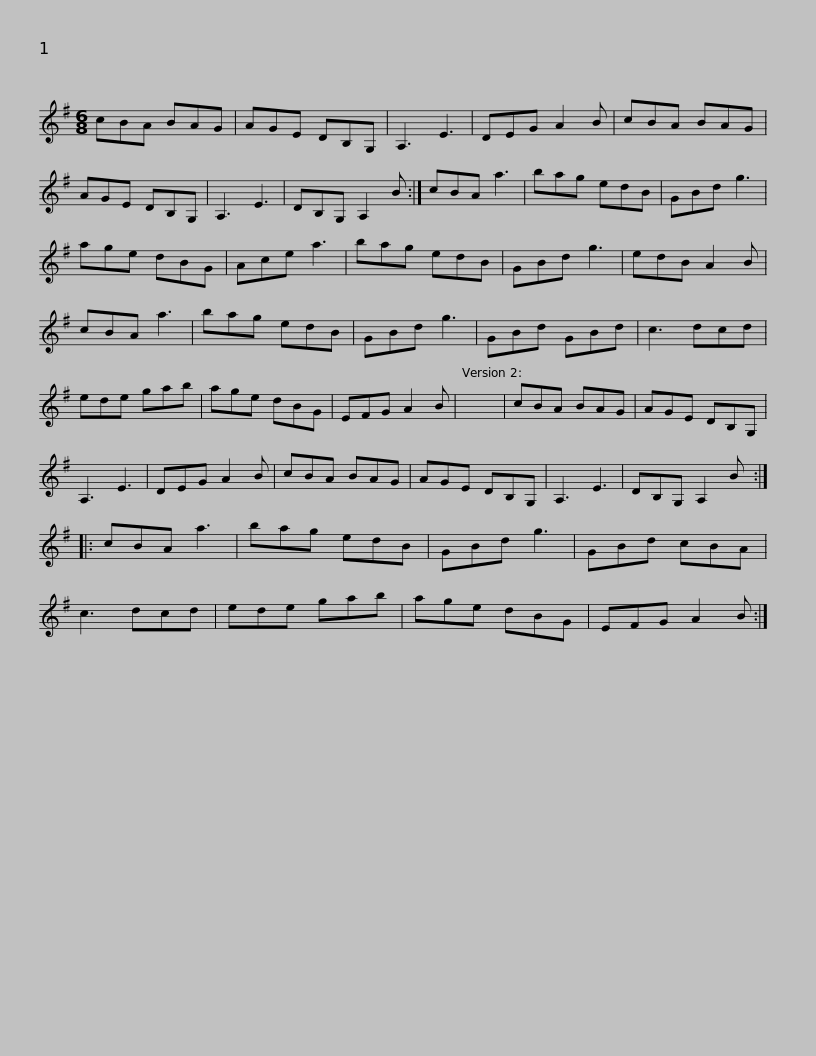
X:1
L:1/8
M:6/8
I:linebreak $
K:G
V:1 treble
V:1
 cBA BAG | AGE DB,G, | A,3 E3 | DEG A2 B | cBA BAG | %5
 AGE DB,G, | A,3 E3 | DB,G, A,2 B :|$ cBA a3 | bag edB | %10
 GBd g3 | age dBG | Ace a3 | bag edB | GBd g3 | %15
 edB A2 B |$ cBA a3 | bag edB | GBd g3 | GBd GBd | %20
 c3 dcd | ede gab | age dBG | EFG A2 B |$ x6 | %25
 cBA BAG | AGE DB,G, | A,3 E3 | DEG A2 B | cBA BAG | %30
 AGE DB,G, | A,3 E3 | DB,G, A,2 B ::$ cBA a3 | bag edB | %35
 GBd g3 | GBd cBA | c3 dcd | ede gab | age dBG |$ %40
 EFG A2 B :| %41
